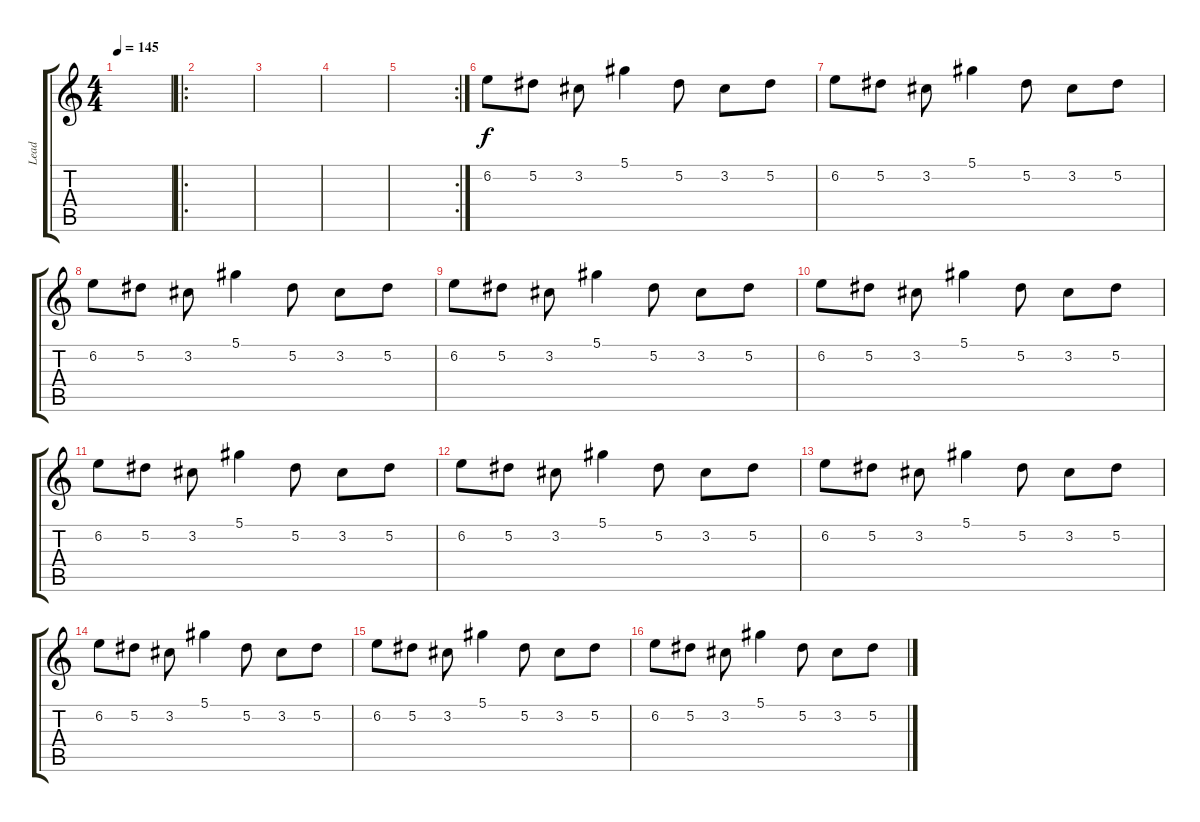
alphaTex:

\track ("Lead" "Lead") {instrument distortionguitar}
\staff {score tabs}
\tuning (Eb4 Bb3 Gb3 Db3 Ab2 Eb2) {hide}
\ts (4 4)
\tempo 145
\clef g2
\ks c
|
\ro
|
|
|
\rc 2
|
6.2.8{volume 12} 5.2.8 3.2.8 5.1.4 5.2.8 3.2.8 5.2.8 |
6.2.8 5.2.8 3.2.8 5.1.4 5.2.8 3.2.8 5.2.8 |
6.2.8 5.2.8 3.2.8 5.1.4 5.2.8 3.2.8 5.2.8 |
6.2.8 5.2.8 3.2.8 5.1.4 5.2.8 3.2.8 5.2.8 |
6.2.8{volume 8} 5.2.8 3.2.8 5.1.4 5.2.8 3.2.8 5.2.8 |
6.2.8 5.2.8 3.2.8 5.1.4 5.2.8 3.2.8 5.2.8 |
6.2.8 5.2.8 3.2.8 5.1.4 5.2.8 3.2.8 5.2.8 |
6.2.8 5.2.8 3.2.8 5.1.4 5.2.8 3.2.8 5.2.8 |
6.2.8{volume 4} 5.2.8 3.2.8 5.1.4 5.2.8 3.2.8 5.2.8 |
6.2.8 5.2.8 3.2.8 5.1.4 5.2.8 3.2.8 5.2.8 |
6.2.8 5.2.8 3.2.8 5.1.4 5.2.8 3.2.8 5.2.8
